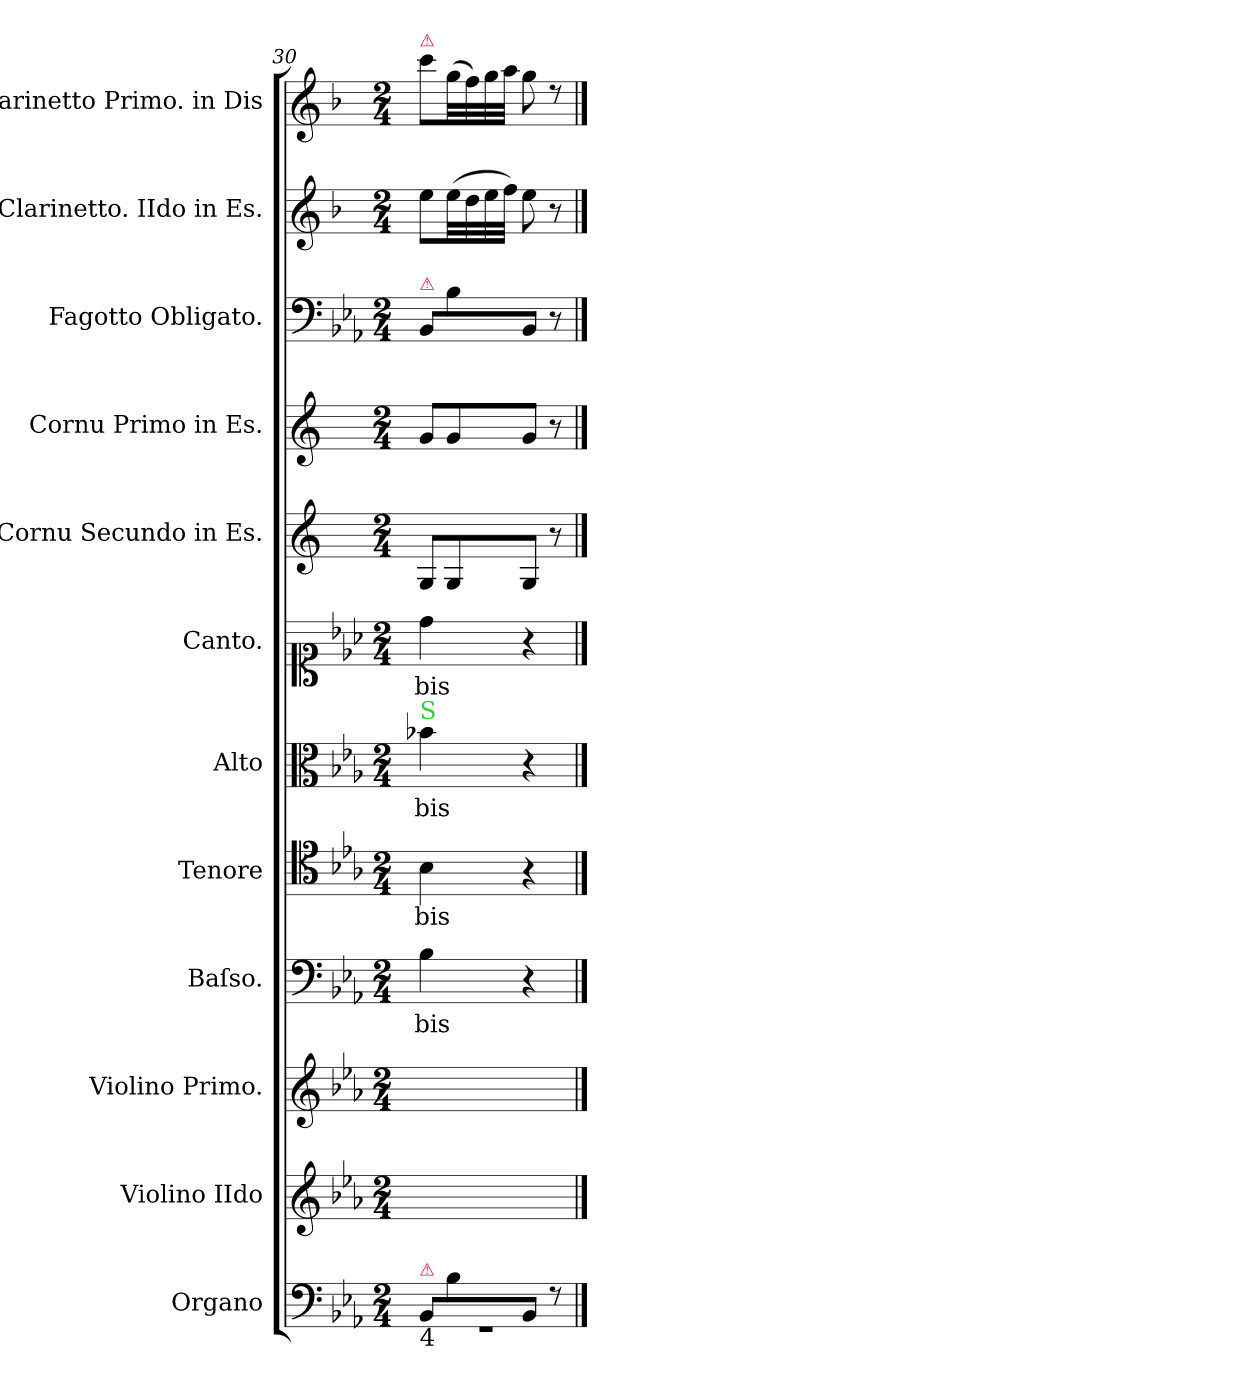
**kern	**kern	**kern	**kern	**text	**kern	**text	**kern	**text	**kern	**text	**kern	**kern	**kern	**kern	**kern
*part12	*part11	*part10	*part9	*part9	*part8	*part8	*part7	*part7	*part6	*part6	*part5	*part4	*part3	*part2	*part1
*staff12	*staff11	*staff10	*staff9	*staff9	*staff8	*staff8	*staff7	*staff7	*staff6	*staff6	*staff5	*staff4	*staff3	*staff2	*staff1
*I"Organo	*I"Violino IIdo	*I"Violino Primo.	*I"Baſso.	*	*I"Tenore	*	*I"Alto	*	*I"Canto.	*	*I"Cornu Secundo in Es.	*I"Cornu Primo in Es.	*I"Fagotto Obligato.	*I"Clarinetto. IIdo in Es.	*I"Clarinetto Primo. in Dis
*I'org	*I'vl 2	*I'vl 1	*I'B	*	*I'T	*	*I'A	*	*I'C	*	*I'cor 2 in E♭	*I'cor 1 in E♭	*I'fag	*I'cl 2 in E♭	*I'cl 1 in D♯
*clefF4	*clefG2	*clefG2	*clefF4	*	*clefC4	*	*clefC3	*	*clefC1	*	*clefG2	*clefG2	*clefF4	*clefG2	*clefG2
*	*	*	*	*	*	*	*	*	*	*	*ITrd5c9	*ITrd5c9	*	*ITrd1c2	*ITrd1c2
*k[b-e-a-]	*k[b-e-a-]	*k[b-e-a-]	*k[b-e-a-]	*	*k[b-e-a-]	*	*k[b-e-a-]	*	*k[b-e-a-]	*	*k[b-e-a-]	*k[b-e-a-]	*k[b-e-a-]	*k[b-e-a-]	*k[b-e-a-]
*E-:	*E-:	*E-:	*E-:	*	*E-:	*	*E-:	*	*E-:	*	*E-:	*E-:	*E-:	*E-:	*E-:
*M2/4	*M2/4	*M2/4	*M2/4	*	*M2/4	*	*M2/4	*	*M2/4	*	*M2/4	*M2/4	*M2/4	*M2/4	*M2/4
=30	=30	=30	=30	=30	=30	=30	=30	=30	=30	=30	=30	=30	=30	=30	=30
*^	*	*	*	*	*	*	*	*	*	*	*	*	*	*	*
!	!	!	!	!	!	!	!	!	!	!	!	!	!	!	!	!LO:TX:a:color=crimson:t=⚠
!	!	!	!	!	!	!	!	!	!	!	!	!	!	!LO:TX:a:color=crimson:t=⚠	!	!
!	!	!	!	!	!	!	!	!LO:TX:a:color=limegreen:t=S	!	!	!	!	!	!	!	!
!LO:TX:a:color=crimson:t=⚠	!	!	!	!	!	!	!	!	!	!	!	!	!	!	!	!
!LO:TX:b:t=4	!	!	!	!	!	!	!	!	!	!	!	!	!	!	!	!
8BB-!/L	2rGG	2ryy	2ryy	4B-\	-bis	4B-\	-bis	4b-X\	-bis	4dd\	-bis	8BB-/L	8B-/L	8BB-/L	8dd\L	8bb-\L
8B-!\	.	.	.	.	.	.	.	.	.	.	.	8BB-/	8B-/	8B-\	(32dd\LL	(32ff\LL
.	.	.	.	.	.	.	.	.	.	.	.	.	.	.	32cc\	32ee-\)
.	.	.	.	.	.	.	.	.	.	.	.	.	.	.	32dd\	32ff\
.	.	.	.	.	.	.	.	.	.	.	.	.	.	.	32ee-\JJJ)	32gg\JJJ
8BB-!/J	.	.	.	4r	.	4r	.	4r	.	4r	.	8BB-/J	8B-/J	8BB-/J	8dd\	8ff\
8r	.	.	.	.	.	.	.	.	.	.	.	8r	8r	8r	8r	8rdd
*v	*v	*	*	*	*	*	*	*	*	*	*	*	*	*	*	*
==	==	==	==	==	==	==	==	==	==	==	==	==	==	==	==
*-	*-	*-	*-	*-	*-	*-	*-	*-	*-	*-	*-	*-	*-	*-	*-
